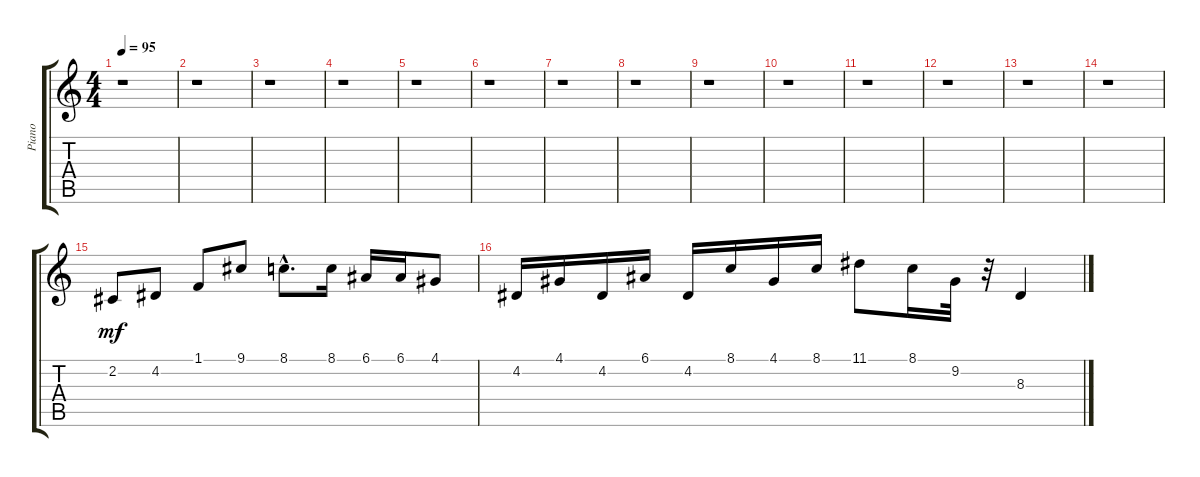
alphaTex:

\track ("Piano" "Piano") {instrument acousticgrandpiano}
\staff {score tabs}
\tuning (E4 B3 G3 D3 A2 E2) {hide}
\ts (4 4)
\tempo 95
\clef g2
\ks c
r.1{dy mf} |
r.1 |
r.1 |
r.1 |
r.1 |
r.1 |
r.1 |
r.1 |
r.1 |
r.1 |
r.1 |
r.1 |
r.1 |
r.1 |
2.2.8 4.2.8 1.1.8 9.1.8 8.1{hac}.8{d} 8.1.16 6.1.16 6.1.16 4.1.8 |
4.2.16 4.1.16 4.2.16 6.1.16 4.2.16 8.1.16 4.1.16 8.1.16 11.1.8 8.1.16 9.2.32 r.32 8.3.4
